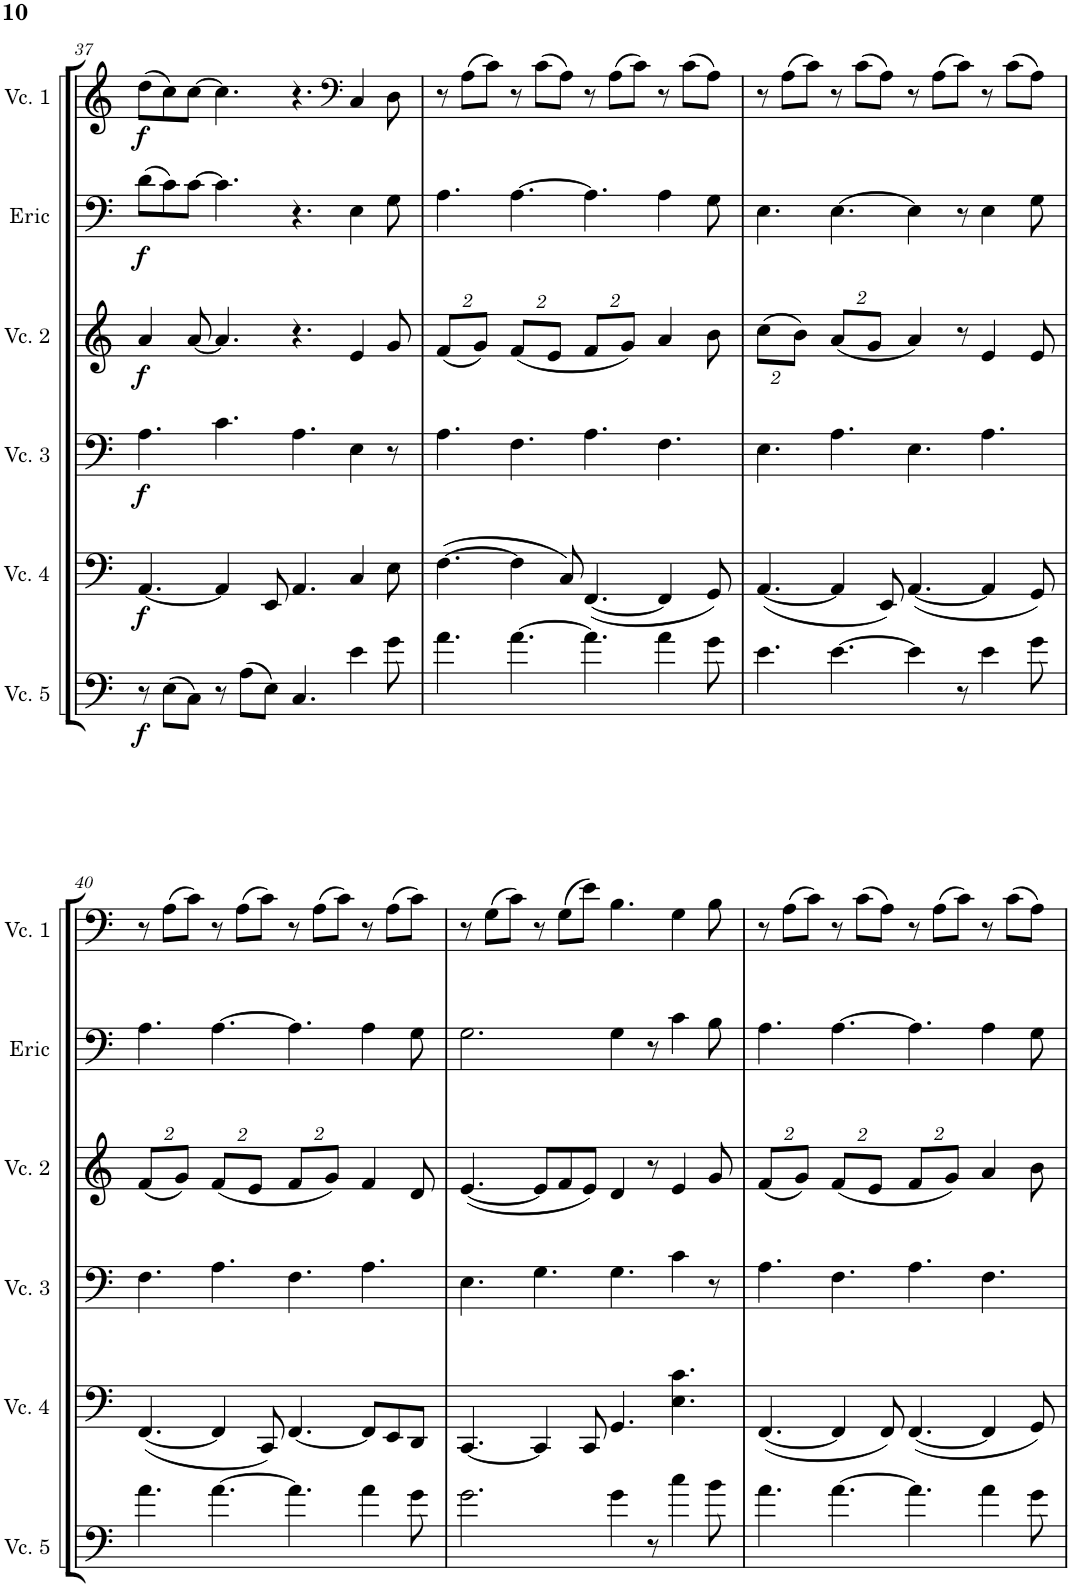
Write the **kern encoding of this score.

**kern	**dynam	**kern	**dynam	**kern	**dynam	**kern	**dynam	**kern	**dynam	**kern	**dynam
*part6	*part6	*part5	*part5	*part4	*part4	*part3	*part3	*part2	*part2	*part1	*part1
*staff6	*staff6	*staff5	*staff5	*staff4	*staff4	*staff3	*staff3	*staff2	*staff2	*staff1	*staff1
*I"Cello 5	*	*I"Cello 4	*	*I"Cello 3	*	*I"Cello 2	*	*I"Eric	*	*I"Cello 1	*
*	*	*	*	*	*	*	*	*I'Eric	*	*	*
!!LO:PB:g=z
*clefF4	*	*clefF4	*	*clefF4	*	*clefG2	*	*clefF4	*	*clefG2	*
*k[]	*	*k[]	*	*k[]	*	*k[]	*	*k[]	*	*k[]	*
*M12/8	*	*M12/8	*	*M12/8	*	*M12/8	*	*M12/8	*	*M12/8	*
=37	=37	=37	=37	=37	=37	=37	=37	=37	=37	=37	=37
!	!LO:DY:b	!	!LO:DY:b	!	!LO:DY:b	!	!LO:DY:b	!	!LO:DY:b	!	!LO:DY:b
8r	f	[4.AA/	f	4.A\	f	4a/	f	(8d\L	f	(8dd\L	f
(8E\L	.	.	.	.	.	.	.	8c\)	.	8cc\)	.
8C\J)	.	.	.	.	.	[8a/	.	[8c\J	.	[8cc\J	.
8r	.	4AA/]	.	4.c\	.	4.a/]	.	4.c\]	.	4.cc\]	.
(8A\L	.	.	.	.	.	.	.	.	.	.	.
8E\J)	.	8EE/	.	.	.	.	.	.	.	.	.
4.C/	.	4.AA/	.	4.A\	.	4.r	.	4.r	.	4.r	.
*	*	*	*	*	*	*	*	*	*	*clefF4	*
4e\	.	4C/	.	4E\	.	4e/	.	4E\	.	4C/	.
8g\	.	8E\	.	8r	.	8g/	.	8G\	.	8D\	.
=38	=38	=38	=38	=38	=38	=38	=38	=38	=38	=38	=38
*	*	*	*	*	*	*Xbrackettup	*	*	*	*	*
4.a\	.	([4.F\	.	4.A\	.	(16%3f/L	.	4.A\	.	8r	.
.	.	.	.	.	.	.	.	.	.	(8A\L	.
.	.	.	.	.	.	16%3g/J)	.	.	.	.	.
.	.	.	.	.	.	.	.	.	.	8c\J)	.
[4.a\	.	4F\]	.	4.F\	.	(16%3f/L	.	[4.A\	.	8r	.
.	.	.	.	.	.	.	.	.	.	(8c\L	.
.	.	.	.	.	.	16%3e/J	.	.	.	.	.
.	.	8C/)	.	.	.	.	.	.	.	8A\J)	.
4.a\]	.	([4.FF/	.	4.A\	.	16%3f/L	.	4.A\]	.	8r	.
.	.	.	.	.	.	.	.	.	.	(8A\L	.
.	.	.	.	.	.	16%3g/J)	.	.	.	.	.
.	.	.	.	.	.	.	.	.	.	8c\J)	.
4a\	.	4FF/]	.	4.F\	.	4a/	.	4A\	.	8r	.
.	.	.	.	.	.	.	.	.	.	(8c\L	.
8g\	.	8GG/)	.	.	.	8b\	.	8G\	.	8A\J)	.
=39	=39	=39	=39	=39	=39	=39	=39	=39	=39	=39	=39
4.e\	.	([4.AA/	.	4.E\	.	(16%3cc\L	.	4.E\	.	8r	.
.	.	.	.	.	.	.	.	.	.	(8A\L	.
.	.	.	.	.	.	16%3b\J)	.	.	.	.	.
.	.	.	.	.	.	.	.	.	.	8c\J)	.
[4.e\	.	4AA/]	.	4.A\	.	(16%3a/L	.	[4.E\	.	8r	.
.	.	.	.	.	.	.	.	.	.	(8c\L	.
.	.	.	.	.	.	16%3g/J	.	.	.	.	.
.	.	8EE/)	.	.	.	.	.	.	.	8A\J)	.
4e\]	.	([4.AA/	.	4.E\	.	4a/)	.	4E\]	.	8r	.
.	.	.	.	.	.	.	.	.	.	(8A\L	.
8r	.	.	.	.	.	8r	.	8r	.	8c\J)	.
4e\	.	4AA/]	.	4.A\	.	4e/	.	4E\	.	8r	.
.	.	.	.	.	.	.	.	.	.	(8c\L	.
8g\	.	8GG/)	.	.	.	8e/	.	8G\	.	8A\J)	.
!!LO:LB:g=z
=40	=40	=40	=40	=40	=40	=40	=40	=40	=40	=40	=40
4.a\	.	([4.FF/	.	4.F\	.	(16%3f/L	.	4.A\	.	8r	.
.	.	.	.	.	.	.	.	.	.	(8A\L	.
.	.	.	.	.	.	16%3g/J)	.	.	.	.	.
.	.	.	.	.	.	.	.	.	.	8c\J)	.
[4.a\	.	4FF/]	.	4.A\	.	(16%3f/L	.	[4.A\	.	8r	.
.	.	.	.	.	.	.	.	.	.	(8A\L	.
.	.	.	.	.	.	16%3e/J	.	.	.	.	.
.	.	8CC/)	.	.	.	.	.	.	.	8c\J)	.
4.a\]	.	[4.FF/	.	4.F\	.	16%3f/L	.	4.A\]	.	8r	.
.	.	.	.	.	.	.	.	.	.	(8A\L	.
.	.	.	.	.	.	16%3g/J)	.	.	.	.	.
.	.	.	.	.	.	.	.	.	.	8c\J)	.
4a\	.	8FF/L]	.	4.A\	.	4f/	.	4A\	.	8r	.
.	.	8EE/	.	.	.	.	.	.	.	(8A\L	.
8g\	.	8DD/J	.	.	.	8d/	.	8G\	.	8c\J)	.
=41	=41	=41	=41	=41	=41	=41	=41	=41	=41	=41	=41
2.g\	.	[4.CC/	.	4.E\	.	([4.e/	.	2.G\	.	8r	.
.	.	.	.	.	.	.	.	.	.	(8G\L	.
.	.	.	.	.	.	.	.	.	.	8c\J)	.
.	.	4CC/]	.	4.G\	.	8e/L]	.	.	.	8r	.
.	.	.	.	.	.	8f/	.	.	.	(8G\L	.
.	.	8CC/	.	.	.	8e/J)	.	.	.	8e\J)	.
4g\	.	4.GG/	.	4.G\	.	4d/	.	4G\	.	4.B\	.
8r	.	.	.	.	.	8r	.	8r	.	.	.
4cc\	.	4.E\ 4.c\	.	4c\	.	4e/	.	4c\	.	4G\	.
8b\	.	.	.	8r	.	8g/	.	8B\	.	8B\	.
=42	=42	=42	=42	=42	=42	=42	=42	=42	=42	=42	=42
4.a\	.	([4.FF/	.	4.A\	.	(16%3f/L	.	4.A\	.	8r	.
.	.	.	.	.	.	.	.	.	.	(8A\L	.
.	.	.	.	.	.	16%3g/J)	.	.	.	.	.
.	.	.	.	.	.	.	.	.	.	8c\J)	.
[4.a\	.	4FF/]	.	4.F\	.	(16%3f/L	.	[4.A\	.	8r	.
.	.	.	.	.	.	.	.	.	.	(8c\L	.
.	.	.	.	.	.	16%3e/J	.	.	.	.	.
.	.	8FF/)	.	.	.	.	.	.	.	8A\J)	.
4.a\]	.	([4.FF/	.	4.A\	.	16%3f/L	.	4.A\]	.	8r	.
.	.	.	.	.	.	.	.	.	.	(8A\L	.
.	.	.	.	.	.	16%3g/J)	.	.	.	.	.
.	.	.	.	.	.	.	.	.	.	8c\J)	.
4a\	.	4FF/]	.	4.F\	.	4a/	.	4A\	.	8r	.
.	.	.	.	.	.	.	.	.	.	(8c\L	.
8g\	.	8GG/)	.	.	.	8b\	.	8G\	.	8A\J)	.
=	=	=	=	=	=	=	=	=	=	=	=
*-	*-	*-	*-	*-	*-	*-	*-	*-	*-	*-	*-
